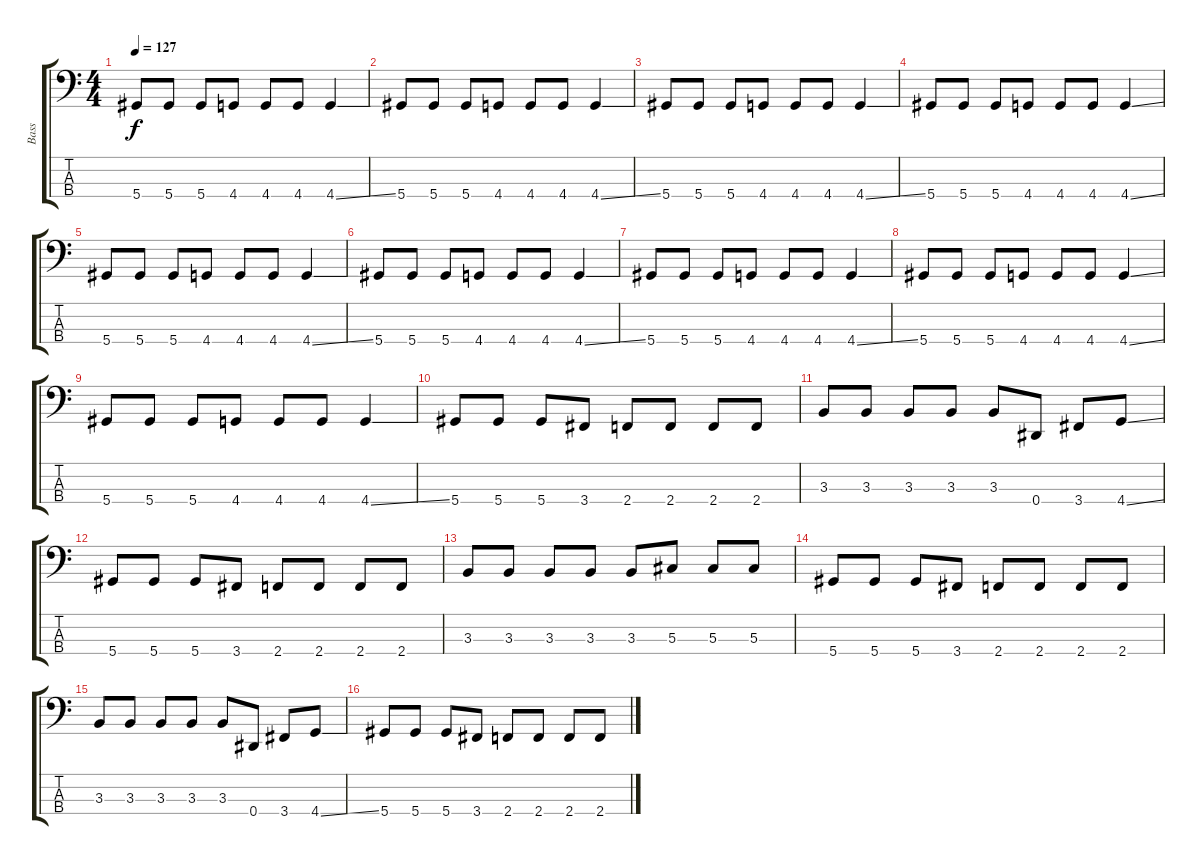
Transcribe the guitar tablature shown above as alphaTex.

\track ("Bass" "Bass") {instrument electricbasspick}
\staff {score tabs}
\tuning (Gb2 Db2 Ab1 Eb1) {hide}
\ts (4 4)
\tempo 127
\clef f4
\ks c
5.4.8{dy f} 5.4.8 5.4.8 4.4.8 4.4.8 4.4.8 4.4{ss}.4 |
5.4.8 5.4.8 5.4.8 4.4.8 4.4.8 4.4.8 4.4{ss}.4 |
5.4.8 5.4.8 5.4.8 4.4.8 4.4.8 4.4.8 4.4{ss}.4 |
5.4.8 5.4.8 5.4.8 4.4.8 4.4.8 4.4.8 4.4{ss}.4 |
5.4.8 5.4.8 5.4.8 4.4.8 4.4.8 4.4.8 4.4{ss}.4 |
5.4.8 5.4.8 5.4.8 4.4.8 4.4.8 4.4.8 4.4{ss}.4 |
5.4.8 5.4.8 5.4.8 4.4.8 4.4.8 4.4.8 4.4{ss}.4 |
5.4.8 5.4.8 5.4.8 4.4.8 4.4.8 4.4.8 4.4{ss}.4 |
5.4.8 5.4.8 5.4.8 4.4.8 4.4.8 4.4.8 4.4{ss}.4 |
5.4.8 5.4.8 5.4.8 3.4.8 2.4.8 2.4.8 2.4.8 2.4.8 |
3.3.8 3.3.8 3.3.8 3.3.8 3.3.8 0.4.8 3.4.8 4.4{ss}.8 |
5.4.8 5.4.8 5.4.8 3.4.8 2.4.8 2.4.8 2.4.8 2.4.8 |
3.3.8 3.3.8 3.3.8 3.3.8 3.3.8 5.3.8 5.3.8 5.3.8 |
5.4.8 5.4.8 5.4.8 3.4.8 2.4.8 2.4.8 2.4.8 2.4.8 |
3.3.8 3.3.8 3.3.8 3.3.8 3.3.8 0.4.8 3.4.8 4.4{ss}.8 |
5.4.8 5.4.8 5.4.8 3.4.8 2.4.8 2.4.8 2.4.8 2.4.8
